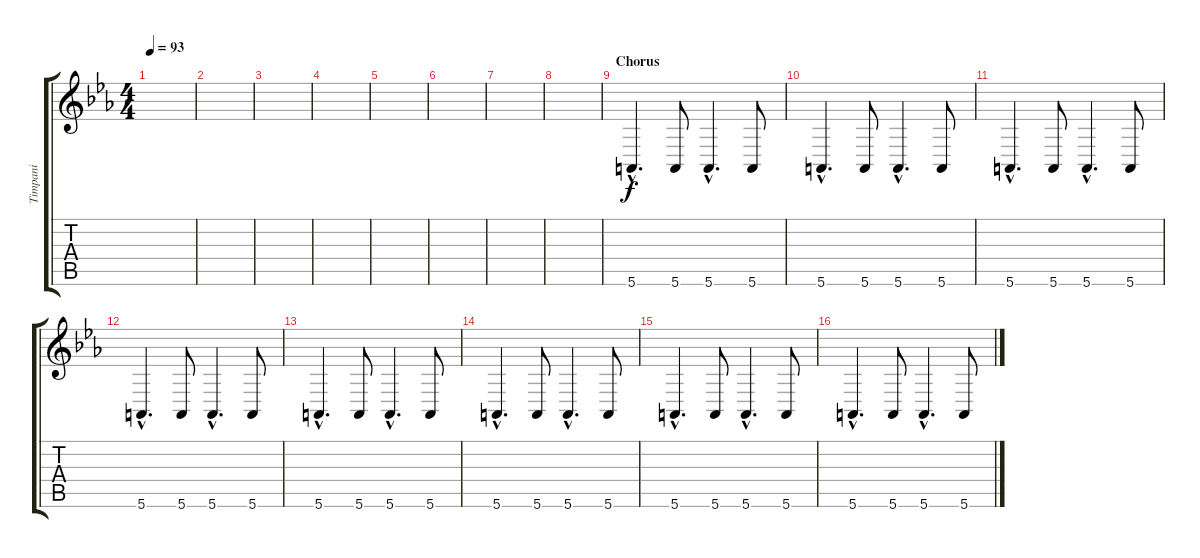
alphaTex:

\track ("Timpani" "Timpani") {instrument timpani}
\staff {score tabs}
\tuning (E4 B3 G3 D3 A2 E2) {hide}
\ts (4 4)
\tempo 93
\clef g2
\ks eb
|
|
|
|
|
|
|
|
\section ("" "Chorus")
5.6{hac}.4{d} 5.6.8 5.6{hac}.4{d} 5.6.8 |
5.6{hac}.4{d} 5.6.8 5.6{hac}.4{d} 5.6.8 |
5.6{hac}.4{d} 5.6.8 5.6{hac}.4{d} 5.6.8 |
5.6{hac}.4{d} 5.6.8 5.6{hac}.4{d} 5.6.8 |
5.6{hac}.4{d} 5.6.8 5.6{hac}.4{d} 5.6.8 |
5.6{hac}.4{d} 5.6.8 5.6{hac}.4{d} 5.6.8 |
5.6{hac}.4{d} 5.6.8 5.6{hac}.4{d} 5.6.8 |
5.6{hac}.4{d} 5.6.8 5.6{hac}.4{d} 5.6.8
